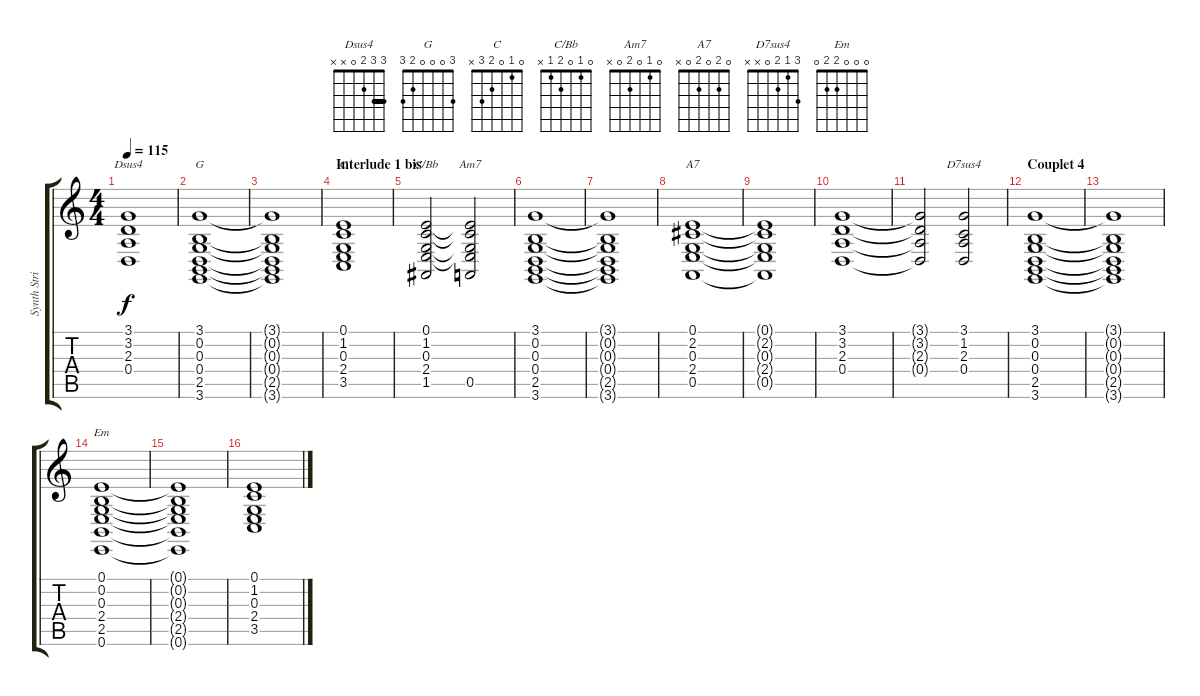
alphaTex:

\track ("Synth Strings" "Synth Stri") {instrument synthstrings1}
\staff {score tabs}
\tuning (E4 B3 G3 D3 A2 E2) {hide}
\chord ("Dsus4" 3 3 2 0 x x) {barre 3}
\chord ("G" 3 0 0 0 2 3)
\chord ("C" 0 1 0 2 3 x)
\chord ("C/Bb" 0 1 0 2 1 x)
\chord ("Am7" 0 1 0 2 0 x)
\chord ("A7" 0 2 0 2 0 x)
\chord ("D7sus4" 3 1 2 0 x x)
\chord ("Em" 0 0 0 2 2 0)
\ts (4 4)
\tempo 115
\clef g2
\ks c
(3.1 3.2 2.3 0.4).1{ch "Dsus4" dy f} |
(3.1 0.2 0.3 0.4 2.5 3.6).1{ch "G"} |
(3.1{t} 0.2{t} 0.3{t} 0.4{t} 2.5{t} 3.6{t}).1 |
\section ("" "Interlude 1 bis")
(0.1 1.2 0.3 2.4 3.5).1{ch "C"} |
(0.1 1.2 0.3 2.4 1.5).2{ch "C/Bb"} (0.1{t} 1.2{t} 0.3{t} 2.4{t} 0.5).2{ch "Am7"} |
(3.1 0.2 0.3 0.4 2.5 3.6).1 |
(3.1{t} 0.2{t} 0.3{t} 0.4{t} 2.5{t} 3.6{t}).1 |
(0.1 2.2 0.3 2.4 0.5).1{ch "A7"} |
(0.1{t} 2.2{t} 0.3{t} 2.4{t} 0.5{t}).1 |
(3.1 3.2 2.3 0.4).1 |
(3.1{t} 3.2{t} 2.3{t} 0.4{t}).2 (3.1 1.2 2.3 0.4).2{ch "D7sus4"} |
\section ("" "Couplet 4")
(3.1 0.2 0.3 0.4 2.5 3.6).1 |
(3.1{t} 0.2{t} 0.3{t} 0.4{t} 2.5{t} 3.6{t}).1 |
(0.1 0.2 0.3 2.4 2.5 0.6).1{ch "Em"} |
(0.1{t} 0.2{t} 0.3{t} 2.4{t} 2.5{t} 0.6{t}).1 |
(0.1 1.2 0.3 2.4 3.5).1
